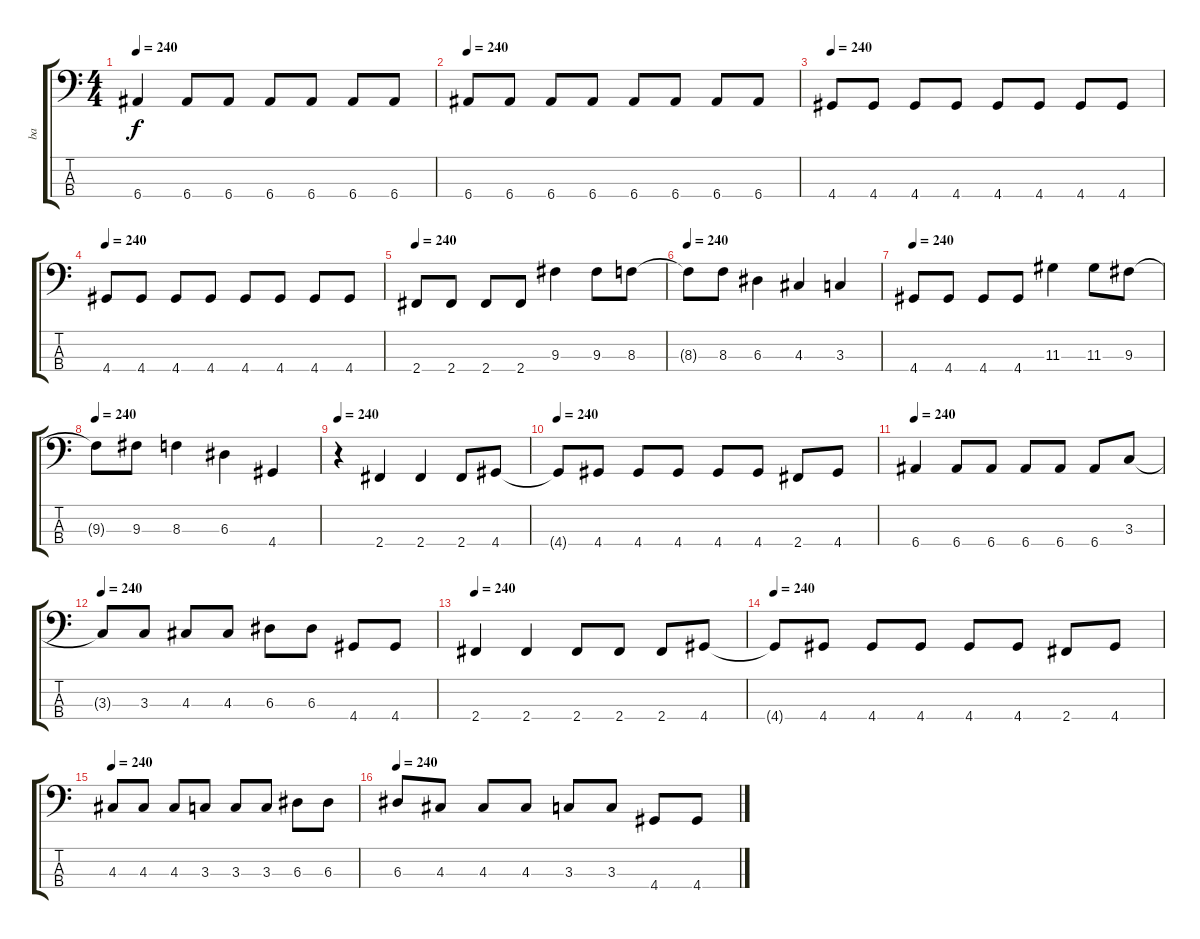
\track ("ba" "ba") {instrument electricbasspick}
\staff {score tabs}
\tuning (G2 D2 A1 E1) {hide}
\ts (4 4)
\tempo 240
\clef f4
\ks c
6.4.4{dy f} 6.4.8 6.4.8 6.4.8 6.4.8 6.4.8 6.4.8 |
\tempo 240
6.4.8 6.4.8 6.4.8 6.4.8 6.4.8 6.4.8 6.4.8 6.4.8 |
\tempo 240
4.4.8 4.4.8 4.4.8 4.4.8 4.4.8 4.4.8 4.4.8 4.4.8 |
\tempo 240
4.4.8 4.4.8 4.4.8 4.4.8 4.4.8 4.4.8 4.4.8 4.4.8 |
\tempo 240
2.4.8 2.4.8 2.4.8 2.4.8 9.3.4 9.3.8 8.3.8 |
\tempo 240
8.3{t}.8 8.3.8 6.3.4 4.3.4 3.3.4 |
\tempo 240
4.4.8 4.4.8 4.4.8 4.4.8 11.3.4 11.3.8 9.3.8 |
\tempo 240
9.3{t}.8 9.3.8 8.3.4 6.3.4 4.4.4 |
\tempo 240
r.4 2.4.4 2.4.4 2.4.8 4.4.8 |
\tempo 240
4.4{t}.8 4.4.8 4.4.8 4.4.8 4.4.8 4.4.8 2.4.8 4.4.8 |
\tempo 240
6.4.4 6.4.8 6.4.8 6.4.8 6.4.8 6.4.8 3.3.8 |
\tempo 240
3.3{t}.8 3.3.8 4.3.8 4.3.8 6.3.8 6.3.8 4.4.8 4.4.8 |
\tempo 240
2.4.4 2.4.4 2.4.8 2.4.8 2.4.8 4.4.8 |
\tempo 240
4.4{t}.8 4.4.8 4.4.8 4.4.8 4.4.8 4.4.8 2.4.8 4.4.8 |
\tempo 240
4.3.8 4.3.8 4.3.8 3.3.8 3.3.8 3.3.8 6.3.8 6.3.8 |
\tempo 240
6.3.8 4.3.8 4.3.8 4.3.8 3.3.8 3.3.8 4.4.8 4.4.8
